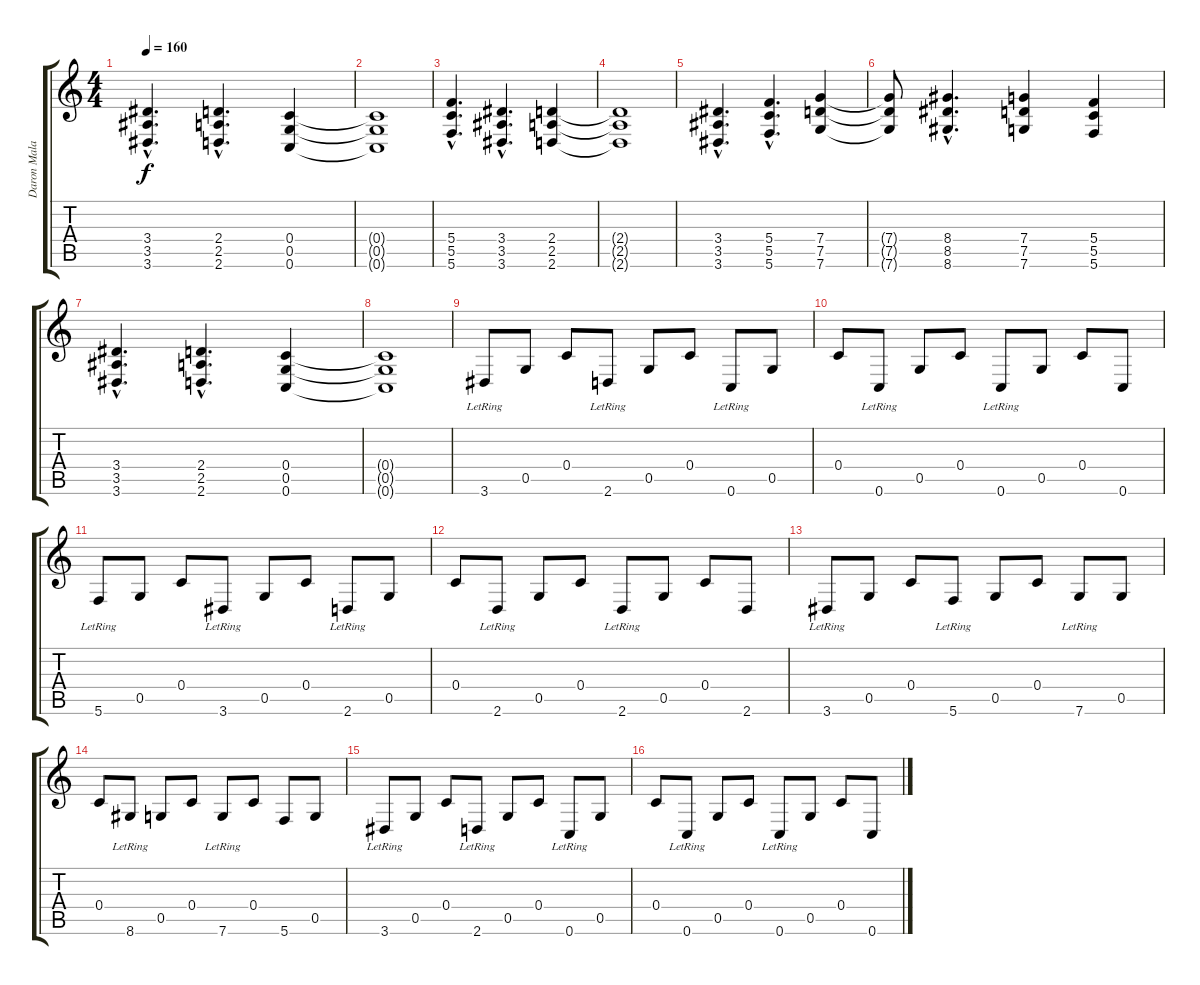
\track ("Daron Malakian" "Daron Mala") {instrument electricguitarclean}
\staff {score tabs}
\tuning (D4 A3 F3 C3 G2 C2) {hide}
\ts (4 4)
\tempo 160
\clef g2
\ks c
(3.4{hac} 3.5{hac} 3.6{hac}).4{d dy f} (2.4{hac} 2.5{hac} 2.6{hac}).4{d} (0.4 0.5 0.6).4 |
(0.4{t} 0.5{t} 0.6{t}).1 |
(5.4{hac} 5.5{hac} 5.6{hac}).4{d} (3.4{hac} 3.5{hac} 3.6{hac}).4{d} (2.4 2.5 2.6).4 |
(2.4{t} 2.5{t} 2.6{t}).1 |
(3.4{hac} 3.5{hac} 3.6{hac}).4{d} (5.4{hac} 5.5{hac} 5.6{hac}).4{d} (7.4 7.5 7.6).4 |
(7.4{t} 7.5{t} 7.6{t}).8 (8.4{hac} 8.5{hac} 8.6{hac}).4{d} (7.4 7.5 7.6).4 (5.4 5.5 5.6).4 |
(3.4{hac} 3.5{hac} 3.6{hac}).4{d} (2.4{hac} 2.5{hac} 2.6{hac}).4{d} (0.4 0.5 0.6).4 |
(0.4{t} 0.5{t} 0.6{t}).1 |
3.6{lr}.8{instrument electricguitarclean} 0.5.8 0.4.8 2.6{lr}.8 0.5.8 0.4.8 0.6{lr}.8 0.5.8 |
0.4.8 0.6{lr}.8 0.5.8 0.4.8 0.6{lr}.8 0.5.8 0.4.8 0.6.8 |
5.6{lr}.8 0.5.8 0.4.8 3.6{lr}.8 0.5.8 0.4.8 2.6{lr}.8 0.5.8 |
0.4.8 2.6{lr}.8 0.5.8 0.4.8 2.6{lr}.8 0.5.8 0.4.8 2.6.8 |
3.6{lr}.8 0.5.8 0.4.8 5.6{lr}.8 0.5.8 0.4.8 7.6{lr}.8 0.5.8 |
0.4.8 8.6{lr}.8 0.5.8 0.4.8 7.6{lr}.8 0.4.8 5.6.8 0.5.8 |
3.6{lr}.8 0.5.8 0.4.8 2.6{lr}.8 0.5.8 0.4.8 0.6{lr}.8 0.5.8 |
0.4.8 0.6{lr}.8 0.5.8 0.4.8 0.6{lr}.8 0.5.8 0.4.8 0.6.8
